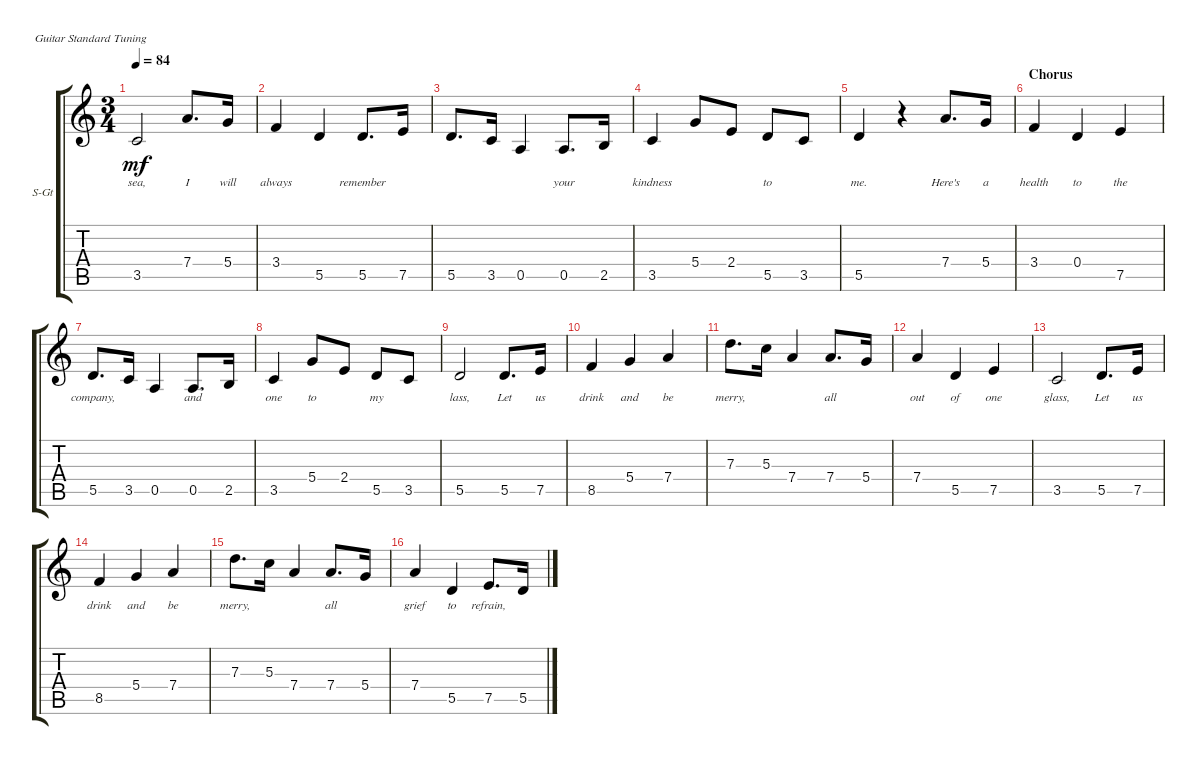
\defaultSystemsLayout 4
\bracketExtendMode groupsimilarinstruments
\firstSystemTrackNameOrientation horizontal
\otherSystemsTrackNameOrientation horizontal
\track ("Voice" "S-Gt") {instrument acousticguitarsteel}
\staff {score tabs}
\tuning (E4 B3 G3 D3 A2 E2)
\ts (3 4)
\tempo 84
\clef g2
\scale
0.269912
\ks c
3.5.2{lyrics (0 "sea,") lyrics (1 "") lyrics (2 "") lyrics (3 "") lyrics (4 "") dy mf} 7.4.8{d lyrics (0 "I") lyrics (1 "") lyrics (2 "") lyrics (3 "") lyrics (4 "")} 5.4.16{lyrics (0 "will") lyrics (1 "") lyrics (2 "") lyrics (3 "") lyrics (4 "")} |
\scale
0.25896 3.4.4{lyrics (0 "always") lyrics (1 "") lyrics (2 "") lyrics (3 "") lyrics (4 "")} 5.5.4{lyrics (0 "") lyrics (1 "") lyrics (2 "") lyrics (3 "") lyrics (4 "")} 5.5.8{d lyrics (0 "remember") lyrics (1 "") lyrics (2 "") lyrics (3 "") lyrics (4 "")} 7.5.16{lyrics (0 "") lyrics (1 "") lyrics (2 "") lyrics (3 "") lyrics (4 "")} |
\scale
0.238609 5.5.8{d lyrics (0 "") lyrics (1 "") lyrics (2 "") lyrics (3 "") lyrics (4 "")} 3.5.16{lyrics (0 "") lyrics (1 "") lyrics (2 "") lyrics (3 "") lyrics (4 "")} 0.5.4{lyrics (0 "") lyrics (1 "") lyrics (2 "") lyrics (3 "") lyrics (4 "")} 0.5.8{d lyrics (0 "your") lyrics (1 "") lyrics (2 "") lyrics (3 "") lyrics (4 "")} 2.5.16{lyrics (0 "") lyrics (1 "") lyrics (2 "") lyrics (3 "") lyrics (4 "")} |
\scale
0.232274 3.5.4{lyrics (0 "kindness") lyrics (1 "") lyrics (2 "") lyrics (3 "") lyrics (4 "")} 5.4.8{lyrics (0 "") lyrics (1 "") lyrics (2 "") lyrics (3 "") lyrics (4 "")} 2.4.8{lyrics (0 "") lyrics (1 "") lyrics (2 "") lyrics (3 "") lyrics (4 "")} 5.5.8{lyrics (0 "to") lyrics (1 "") lyrics (2 "") lyrics (3 "") lyrics (4 "")} 3.5.8{lyrics (0 "") lyrics (1 "") lyrics (2 "") lyrics (3 "") lyrics (4 "")} |
\scale
0.333314 5.5.4{lyrics (0 "me.") lyrics (1 "") lyrics (2 "") lyrics (3 "") lyrics (4 "")} r.4 7.4.8{d lyrics (0 "Here's") lyrics (1 "") lyrics (2 "") lyrics (3 "") lyrics (4 "")} 5.4.16{lyrics (0 "a") lyrics (1 "") lyrics (2 "") lyrics (3 "") lyrics (4 "")} |
\section ("" "Chorus")
\scale
0.23501 3.4.4{lyrics (0 "health") lyrics (1 "") lyrics (2 "") lyrics (3 "") lyrics (4 "")} 0.4.4{lyrics (0 "to") lyrics (1 "") lyrics (2 "") lyrics (3 "") lyrics (4 "")} 7.5.4{lyrics (0 "the") lyrics (1 "") lyrics (2 "") lyrics (3 "") lyrics (4 "")} |
\scale
0.240303 5.5.8{d lyrics (0 "company,") lyrics (1 "") lyrics (2 "") lyrics (3 "") lyrics (4 "")} 3.5.16{lyrics (0 "") lyrics (1 "") lyrics (2 "") lyrics (3 "") lyrics (4 "")} 0.5.4{lyrics (0 "") lyrics (1 "") lyrics (2 "") lyrics (3 "") lyrics (4 "")} 0.5.8{d lyrics (0 "and") lyrics (1 "") lyrics (2 "") lyrics (3 "") lyrics (4 "")} 2.5.16{lyrics (0 "") lyrics (1 "") lyrics (2 "") lyrics (3 "") lyrics (4 "")} |
\scale
0.192034 3.5.4{lyrics (0 "one") lyrics (1 "") lyrics (2 "") lyrics (3 "") lyrics (4 "")} 5.4.8{lyrics (0 "to") lyrics (1 "") lyrics (2 "") lyrics (3 "") lyrics (4 "")} 2.4.8{lyrics (0 "") lyrics (1 "") lyrics (2 "") lyrics (3 "") lyrics (4 "")} 5.5.8{lyrics (0 "my") lyrics (1 "") lyrics (2 "") lyrics (3 "") lyrics (4 "")} 3.5.8{lyrics (0 "") lyrics (1 "") lyrics (2 "") lyrics (3 "") lyrics (4 "")} |
\scale
0.31494 5.5.2{lyrics (0 "lass,") lyrics (1 "") lyrics (2 "") lyrics (3 "") lyrics (4 "")} 5.5.8{d lyrics (0 "Let") lyrics (1 "") lyrics (2 "") lyrics (3 "") lyrics (4 "")} 7.5.16{lyrics (0 "us") lyrics (1 "") lyrics (2 "") lyrics (3 "") lyrics (4 "")} |
\scale
0.248215 8.5.4{lyrics (0 "drink") lyrics (1 "") lyrics (2 "") lyrics (3 "") lyrics (4 "")} 5.4.4{lyrics (0 "and") lyrics (1 "") lyrics (2 "") lyrics (3 "") lyrics (4 "")} 7.4.4{lyrics (0 "be") lyrics (1 "") lyrics (2 "") lyrics (3 "") lyrics (4 "")} |
\scale
0.243139 7.3.8{d lyrics (0 "merry,") lyrics (1 "") lyrics (2 "") lyrics (3 "") lyrics (4 "")} 5.3.16{lyrics (0 "") lyrics (1 "") lyrics (2 "") lyrics (3 "") lyrics (4 "")} 7.4.4{lyrics (0 "") lyrics (1 "") lyrics (2 "") lyrics (3 "") lyrics (4 "")} 7.4.8{d lyrics (0 "all") lyrics (1 "") lyrics (2 "") lyrics (3 "") lyrics (4 "")} 5.4.16{lyrics (0 "") lyrics (1 "") lyrics (2 "") lyrics (3 "") lyrics (4 "")} |
\scale
0.194104 7.4.4{lyrics (0 "out") lyrics (1 "") lyrics (2 "") lyrics (3 "") lyrics (4 "")} 5.5.4{lyrics (0 "of") lyrics (1 "") lyrics (2 "") lyrics (3 "") lyrics (4 "")} 7.5.4{lyrics (0 "one") lyrics (1 "") lyrics (2 "") lyrics (3 "") lyrics (4 "")} |
\scale
0.307043 3.5.2{lyrics (0 "glass,") lyrics (1 "") lyrics (2 "") lyrics (3 "") lyrics (4 "")} 5.5.8{d lyrics (0 "Let") lyrics (1 "") lyrics (2 "") lyrics (3 "") lyrics (4 "")} 7.5.16{lyrics (0 "us") lyrics (1 "") lyrics (2 "") lyrics (3 "") lyrics (4 "")} |
\scale
0.243906 8.5.4{lyrics (0 "drink") lyrics (1 "") lyrics (2 "") lyrics (3 "") lyrics (4 "")} 5.4.4{lyrics (0 "and") lyrics (1 "") lyrics (2 "") lyrics (3 "") lyrics (4 "")} 7.4.4{lyrics (0 "be") lyrics (1 "") lyrics (2 "") lyrics (3 "") lyrics (4 "")} |
\scale
0.23718 7.3.8{d lyrics (0 "merry,") lyrics (1 "") lyrics (2 "") lyrics (3 "") lyrics (4 "")} 5.3.16{lyrics (0 "") lyrics (1 "") lyrics (2 "") lyrics (3 "") lyrics (4 "")} 7.4.4{lyrics (0 "") lyrics (1 "") lyrics (2 "") lyrics (3 "") lyrics (4 "")} 7.4.8{d lyrics (0 "all") lyrics (1 "") lyrics (2 "") lyrics (3 "") lyrics (4 "")} 5.4.16{lyrics (0 "") lyrics (1 "") lyrics (2 "") lyrics (3 "") lyrics (4 "")} |
\scale
0.212169 7.4.4{lyrics (0 "grief") lyrics (1 "") lyrics (2 "") lyrics (3 "") lyrics (4 "")} 5.5.4{lyrics (0 "to") lyrics (1 "") lyrics (2 "") lyrics (3 "") lyrics (4 "")} 7.5.8{d lyrics (0 "refrain,") lyrics (1 "") lyrics (2 "") lyrics (3 "") lyrics (4 "")} 5.5.16{lyrics (0 "") lyrics (1 "") lyrics (2 "") lyrics (3 "") lyrics (4 "")}
